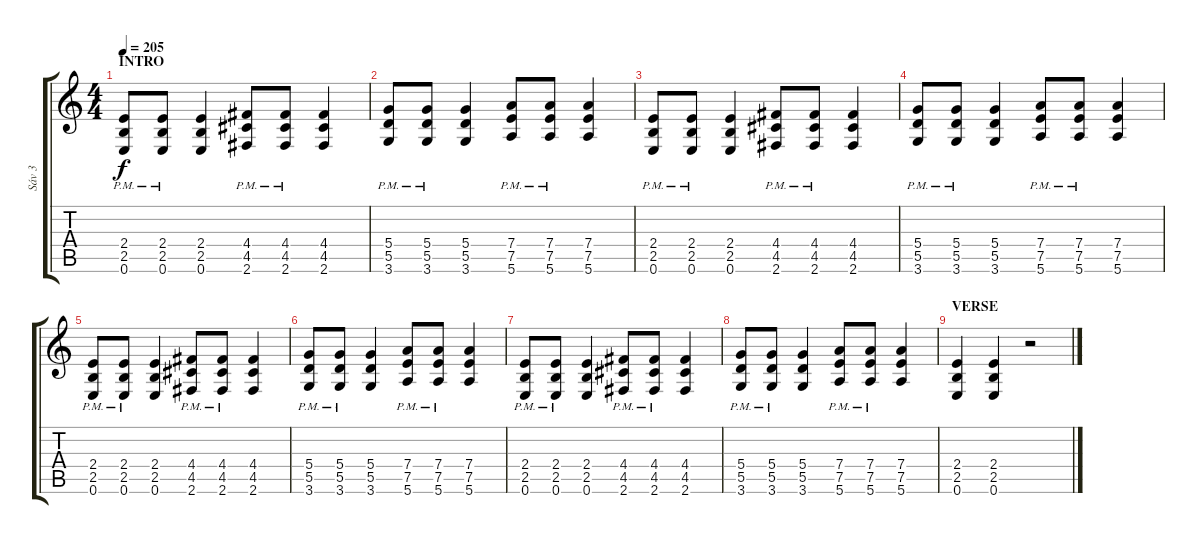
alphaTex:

\track ("Sáv 3" "Sáv 3") {instrument distortionguitar}
\staff {score tabs}
\tuning (E4 B3 G3 D3 A2 E2) {hide}
\ts (4 4)
\section ("" "INTRO")
\tempo 205
\clef g2
\ks c
(2.4{pm} 2.5{pm} 0.6{pm}).8{dy f volume 11 instrument distortionguitar} (2.4{pm} 2.5{pm} 0.6{pm}).8 (2.4 2.5 0.6).4 (4.4{pm} 4.5{pm} 2.6{pm}).8 (4.4{pm} 4.5{pm} 2.6{pm}).8 (4.4 4.5 2.6).4 |
(5.4{pm} 5.5{pm} 3.6{pm}).8 (5.4{pm} 5.5{pm} 3.6{pm}).8 (5.4 5.5 3.6).4 (7.4{pm} 7.5{pm} 5.6{pm}).8 (7.4{pm} 7.5{pm} 5.6{pm}).8 (7.4 7.5 5.6).4 |
(2.4{pm} 2.5{pm} 0.6{pm}).8 (2.4{pm} 2.5{pm} 0.6{pm}).8 (2.4 2.5 0.6).4 (4.4{pm} 4.5{pm} 2.6{pm}).8 (4.4{pm} 4.5{pm} 2.6{pm}).8 (4.4 4.5 2.6).4 |
(5.4{pm} 5.5{pm} 3.6{pm}).8 (5.4{pm} 5.5{pm} 3.6{pm}).8 (5.4 5.5 3.6).4 (7.4{pm} 7.5{pm} 5.6{pm}).8 (7.4{pm} 7.5{pm} 5.6{pm}).8 (7.4 7.5 5.6).4 |
(2.4{pm} 2.5{pm} 0.6{pm}).8 (2.4{pm} 2.5{pm} 0.6{pm}).8 (2.4 2.5 0.6).4 (4.4{pm} 4.5{pm} 2.6{pm}).8 (4.4{pm} 4.5{pm} 2.6{pm}).8 (4.4 4.5 2.6).4 |
(5.4{pm} 5.5{pm} 3.6{pm}).8 (5.4{pm} 5.5{pm} 3.6{pm}).8 (5.4 5.5 3.6).4 (7.4{pm} 7.5{pm} 5.6{pm}).8 (7.4{pm} 7.5{pm} 5.6{pm}).8 (7.4 7.5 5.6).4 |
(2.4{pm} 2.5{pm} 0.6{pm}).8 (2.4{pm} 2.5{pm} 0.6{pm}).8 (2.4 2.5 0.6).4 (4.4{pm} 4.5{pm} 2.6{pm}).8 (4.4{pm} 4.5{pm} 2.6{pm}).8 (4.4 4.5 2.6).4 |
(5.4{pm} 5.5{pm} 3.6{pm}).8 (5.4{pm} 5.5{pm} 3.6{pm}).8 (5.4 5.5 3.6).4 (7.4{pm} 7.5{pm} 5.6{pm}).8 (7.4{pm} 7.5{pm} 5.6{pm}).8 (7.4 7.5 5.6).4 |
\section ("" "VERSE")
(2.4 2.5 0.6).4 (2.4 2.5 0.6).4 r.2
